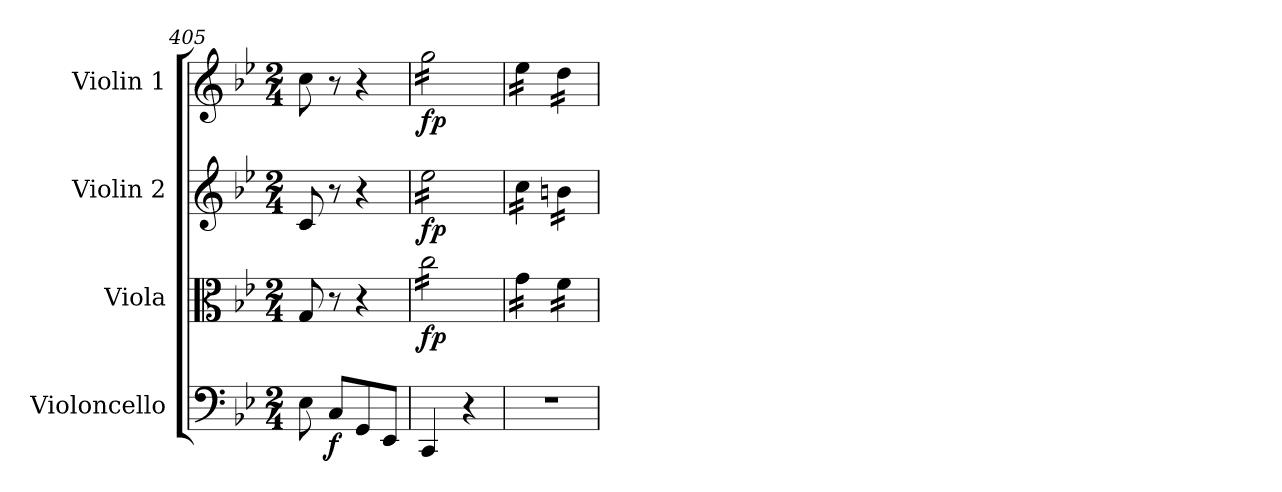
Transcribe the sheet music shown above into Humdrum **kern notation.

**kern	**dynam	**kern	**dynam	**kern	**dynam	**kern	**dynam
*part4	*part4	*part3	*part3	*part2	*part2	*part1	*part1
*staff4	*staff4	*staff3	*staff3	*staff2	*staff2	*staff1	*staff1
*I"Violoncello	*	*I"Viola	*	*I"Violin 2	*	*I"Violin 1	*
*I'Vc	*	*I'Vla	*	*I'Vln	*	*I'Vln	*
!!LO:LB:g=z
*clefF4	*	*clefC3	*	*clefG2	*	*clefG2	*
*k[b-e-]	*	*k[b-e-]	*	*k[b-e-]	*	*k[b-e-]	*
*M2/4	*	*M2/4	*	*M2/4	*	*M2/4	*
=405	=405	=405	=405	=405	=405	=405	=405
8E-\	.	8G/	.	8c/	.	8cc\	.
!	!LO:DY:b	!	!	!	!	!	!
8C/L	f	8r	.	8r	.	8r	.
8GG/	.	4r	.	4r	.	4r	.
8EE-/J	.	.	.	.	.	.	.
=406	=406	=406	=406	=406	=406	=406	=406
!	!	!	!LO:DY:b	!	!LO:DY:b	!	!LO:DY:b
*	*	*tremolo	*	*	*	*	*
*	*	*	*	*tremolo	*	*	*
*	*	*	*	*	*	*tremolo	*
4CC/	.	16cc\LL	fp	16ee-\LL	fp	16gg\LL	fp
.	.	16cc\	.	16ee-\	.	16gg\	.
.	.	16cc\	.	16ee-\	.	16gg\	.
.	.	16cc\	.	16ee-\	.	16gg\	.
4r	.	16cc\	.	16ee-\	.	16gg\	.
.	.	16cc\	.	16ee-\	.	16gg\	.
.	.	16cc\	.	16ee-\	.	16gg\	.
.	.	16cc\JJ	.	16ee-\JJ	.	16gg\JJ	.
=407	=407	=407	=407	=407	=407	=407	=407
2r	.	16g\LL	.	16cc\LL	.	16ee-\LL	.
.	.	16g\	.	16cc\	.	16ee-\	.
.	.	16g\	.	16cc\	.	16ee-\	.
.	.	16g\JJ	.	16cc\JJ	.	16ee-\JJ	.
.	.	16f\LL	.	16bn\LL	.	16dd\LL	.
.	.	16f\	.	16bn\	.	16dd\	.
.	.	16f\	.	16bn\	.	16dd\	.
.	.	16f\JJ	.	16bn\JJ	.	16dd\JJ	.
*	*	*	*	*	*	*Xtremolo	*
*	*	*	*	*Xtremolo	*	*	*
*	*	*Xtremolo	*	*	*	*	*
=	=	=	=	=	=	=	=
*-	*-	*-	*-	*-	*-	*-	*-
